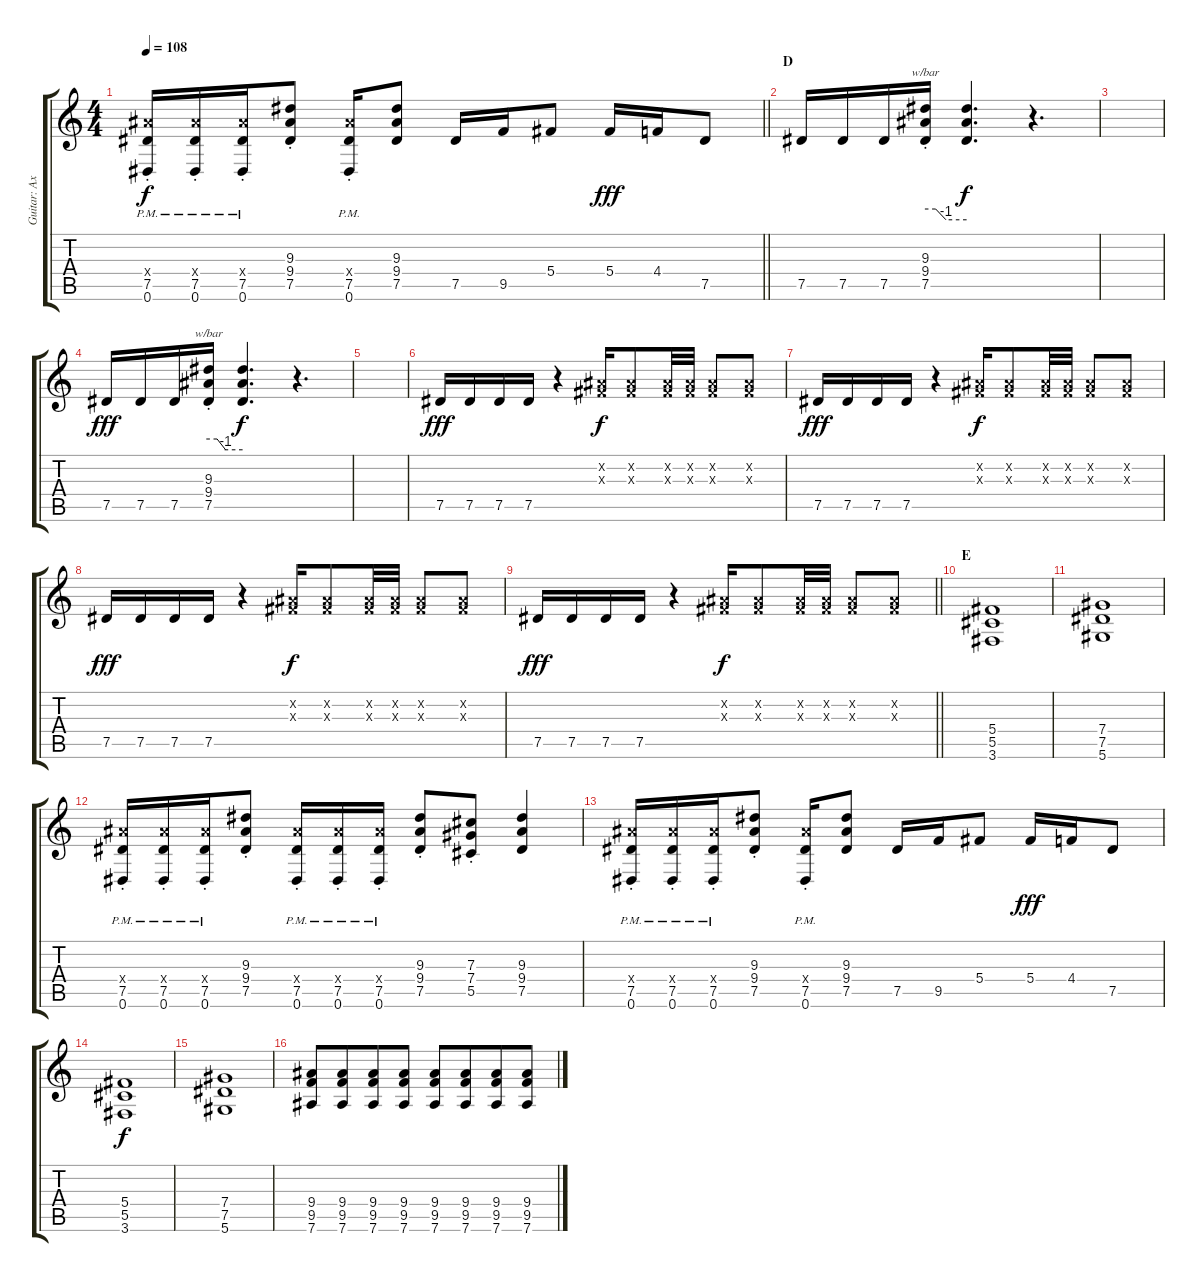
\track ("Guitar: Axel" "Guitar: Ax") {instrument overdrivenguitar}
\staff {score tabs}
\tuning (Eb4 Bb3 Gb3 Db3 Ab2 Eb2) {hide}
\ts (4 4)
\tempo 108
\clef g2
\barLineRight lightlight
\ks c
(9.4{pm st x} 7.5{pm st} 0.6{pm st}).16{dy f} (9.4{pm st x} 7.5{pm st} 0.6{pm st}).16 (9.4{pm st x} 7.5{pm st} 0.6{pm st}).16 (9.3{st} 9.4{st} 7.5{st}).8 (9.4{pm st x} 7.5{pm st} 0.6{pm st}).16 (9.3 9.4 7.5).8 7.5.16 9.5.16 5.4.8 5.4.16{dy fff} 4.4.16 7.5.8 |
\section ("" "D")
7.5.16 7.5.16 7.5.16 (9.3{st} 9.4{st} 7.5{st}).16{tbe (custom default 0 0 15 0 30 -4 60 -4)} (9.3{t} 9.4{t} 7.5{t}).4{d dy f} r.4{d} |
|
7.5.16{dy fff} 7.5.16 7.5.16 (9.3{st} 9.4{st} 7.5{st}).16{tbe (custom default 0 0 15 0 30 -4 60 -4)} (9.3{t} 9.4{t} 7.5{t}).4{d dy f} r.4{d} |
|
7.5.16{dy fff} 7.5.16 7.5.16 7.5.16 r.4 (0.2{x} 0.3{x}).16{dy f} (0.2{x} 0.3{x}).8 (0.2{x} 0.3{x}).32 (0.2{x} 0.3{x}).32 (0.2{x} 0.3{x}).8 (0.2{x} 0.3{x}).8 |
7.5.16{dy fff} 7.5.16 7.5.16 7.5.16 r.4 (0.2{x} 0.3{x}).16{dy f} (0.2{x} 0.3{x}).8 (0.2{x} 0.3{x}).32 (0.2{x} 0.3{x}).32 (0.2{x} 0.3{x}).8 (0.2{x} 0.3{x}).8 |
7.5.16{dy fff} 7.5.16 7.5.16 7.5.16 r.4 (0.2{x} 0.3{x}).16{dy f} (0.2{x} 0.3{x}).8 (0.2{x} 0.3{x}).32 (0.2{x} 0.3{x}).32 (0.2{x} 0.3{x}).8 (0.2{x} 0.3{x}).8 |
\barLineRight lightlight
7.5.16{dy fff} 7.5.16 7.5.16 7.5.16 r.4 (0.2{x} 0.3{x}).16{dy f} (0.2{x} 0.3{x}).8 (0.2{x} 0.3{x}).32 (0.2{x} 0.3{x}).32 (0.2{x} 0.3{x}).8 (0.2{x} 0.3{x}).8 |
\section ("" "E")
(5.4 5.5 3.6).1 |
(7.4 7.5 5.6).1 |
(9.4{pm st x} 7.5{pm st} 0.6{pm st}).16 (9.4{pm st x} 7.5{pm st} 0.6{pm st}).16 (9.4{pm st x} 7.5{pm st} 0.6{pm st}).16 (9.3{st} 9.4{st} 7.5{st}).8 (9.4{pm st x} 7.5{pm st} 0.6{pm st}).16 (9.4{pm st x} 7.5{pm st} 0.6{pm st}).16 (9.4{pm st x} 7.5{pm st} 0.6{pm st}).16 (9.3{st} 9.4{st} 7.5{st}).8 (7.3{st} 7.4{st} 5.5{st}).8 (9.3 9.4 7.5).4 |
(9.4{pm st x} 7.5{pm st} 0.6{pm st}).16 (9.4{pm st x} 7.5{pm st} 0.6{pm st}).16 (9.4{pm st x} 7.5{pm st} 0.6{pm st}).16 (9.3{st} 9.4{st} 7.5{st}).8 (9.4{pm st x} 7.5{pm st} 0.6{pm st}).16 (9.3 9.4 7.5).8 7.5.16 9.5.16 5.4.8 5.4.16{dy fff} 4.4.16 7.5.8 |
(5.4 5.5 3.6).1{dy f} |
(7.4 7.5 5.6).1 |
(9.4 9.5 7.6).8 (9.4 9.5 7.6).8{beam merge} (9.4 9.5 7.6).8 (9.4 9.5 7.6).8 (9.4 9.5 7.6).8 (9.4 9.5 7.6).8{beam merge} (9.4 9.5 7.6).8 (9.4 9.5 7.6).8
